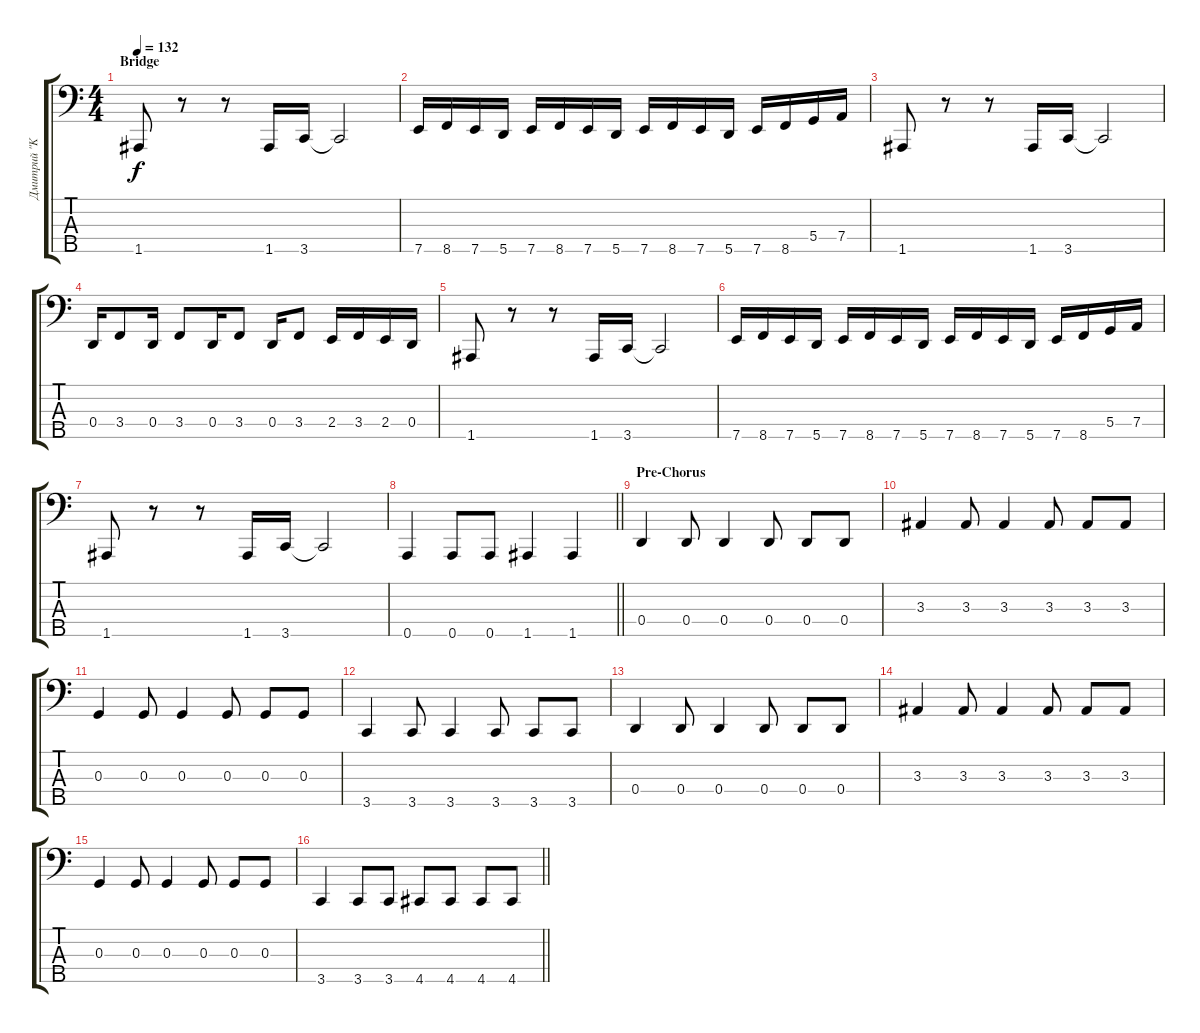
\track ("Дмитрий \"Kawazu\" Голяшев" "Дмитрий \"K") {instrument electricbassfinger}
\staff {score tabs}
\tuning (F2 C2 G1 D1 A0) {hide}
\ts (4 4)
\section ("" "Bridge")
\tempo 132
\clef f4
\ks c
1.5.8{dy f} r.8 r.8 1.5.16 3.5.16 3.5{t}.2 |
7.5.16 8.5.16 7.5.16 5.5.16 7.5.16 8.5.16 7.5.16 5.5.16 7.5.16 8.5.16 7.5.16 5.5.16 7.5.16 8.5.16 5.4.16 7.4.16 |
1.5.8 r.8 r.8 1.5.16 3.5.16 3.5{t}.2 |
0.4.16 3.4.8 0.4.16 3.4.8 0.4.16 3.4.8 0.4.16 3.4.8 2.4.16 3.4.16 2.4.16 0.4.16 |
1.5.8 r.8 r.8 1.5.16 3.5.16 3.5{t}.2 |
7.5.16 8.5.16 7.5.16 5.5.16 7.5.16 8.5.16 7.5.16 5.5.16 7.5.16 8.5.16 7.5.16 5.5.16 7.5.16 8.5.16 5.4.16 7.4.16 |
1.5.8 r.8 r.8 1.5.16 3.5.16 3.5{t}.2 |
\barLineRight lightlight
0.5.4 0.5.8 0.5.8 1.5.4 1.5.4 |
\section ("" "Pre-Chorus")
0.4.4 0.4.8 0.4.4 0.4.8 0.4.8 0.4.8 |
3.3.4 3.3.8 3.3.4 3.3.8 3.3.8 3.3.8 |
0.3.4 0.3.8 0.3.4 0.3.8 0.3.8 0.3.8 |
3.5.4 3.5.8 3.5.4 3.5.8 3.5.8 3.5.8 |
0.4.4 0.4.8 0.4.4 0.4.8 0.4.8 0.4.8 |
3.3.4 3.3.8 3.3.4 3.3.8 3.3.8 3.3.8 |
0.3.4 0.3.8 0.3.4 0.3.8 0.3.8 0.3.8 |
\barLineRight lightlight
3.5.4 3.5.8 3.5.8 4.5.8 4.5.8 4.5.8 4.5.8
